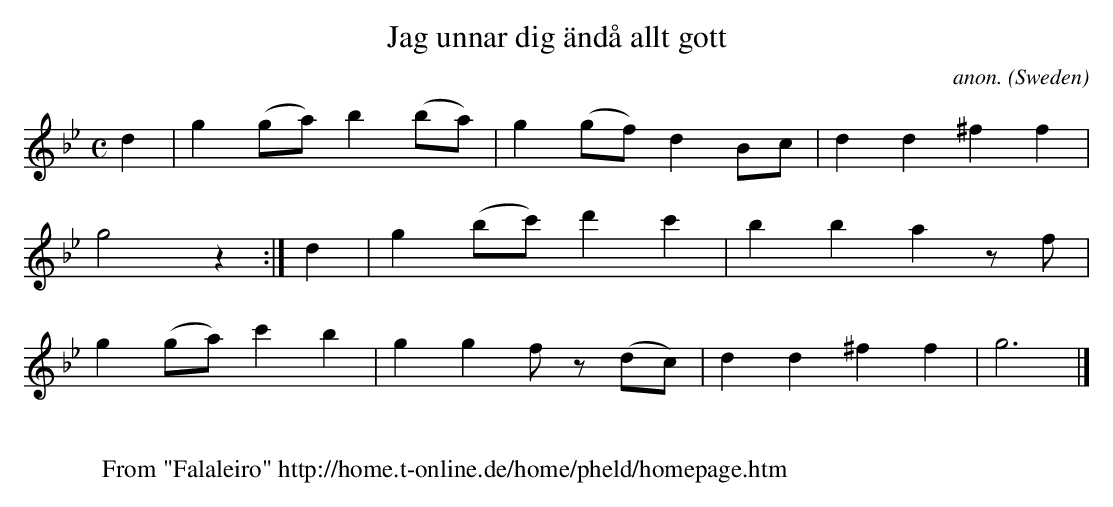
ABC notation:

X:1
T:Jag unnar dig \"and\aa allt gott
M:C
L:1/4
C:anon.
O:Sweden
K:Gm
d|g (g/a/) b (b/a/)|g (g/f/) d B/c/|dd ^ff|
g2 z :|d|g (b/c'/) d' c'|bb a z/ f/|
g (g/a/) c' b|g g f/ z/ (d/c/)|dd ^ff|g3|]
W:
W: From "Falaleiro" http://home.t-online.de/home/pheld/homepage.htm
